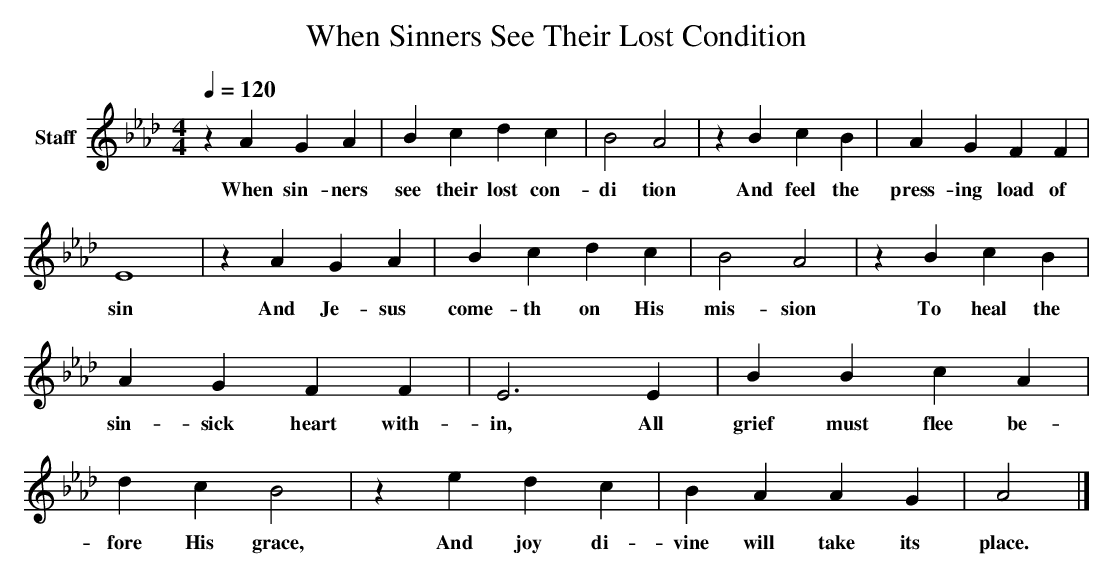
X:1
T: When Sinners See Their Lost Condition
L: 1/4
M: 4/4
Q: 1/4=120
V: P1 name="Staff"
K: Ab
[V: P1] z A G A | B c d c | B2 A2 |z B c B | A G F F | E4 |z A G A | B c d c | B2 A2 |z B c B | A G F F | E3 E | B B c A | d c B2 |z e d c | B A A G | A2|]
w: When sin- ners see their lost con- di tion And feel the press- ing load of sin And Je- sus come- th on His mis- sion To heal the sin- sick heart with- in, All grief must flee be- fore His grace, And joy di- vine will take its place.
